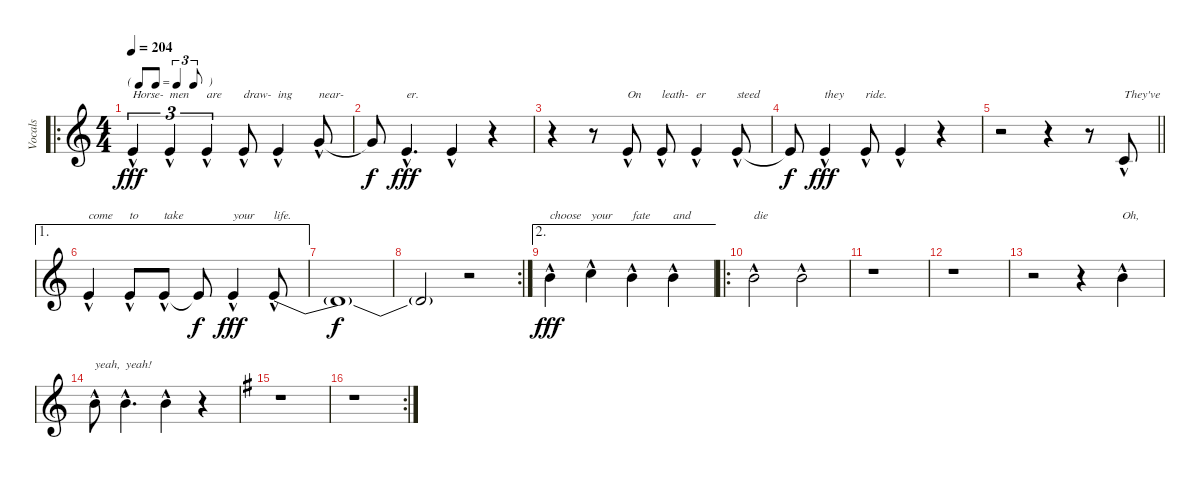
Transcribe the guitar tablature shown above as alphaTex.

\track ("Vocals" "Vocals") {instrument synthbrass2}
\staff {score}
\tuning (E4 B3 G3 D3 A2 E2) {hide}
\ro
\ts (4 4)
\tf triplet8th
\tempo 204
\clef g2
\ks c
0.1{hac}.4{tu (3 2) txt "Horse-" dy fff} 0.1{hac}.4{tu (3 2) txt "men"} 0.1{hac}.4{tu (3 2) txt "are"} 0.1{hac}.8{txt "draw-"} 0.1{hac}.4{txt "ing"} 3.1{hac}.8{txt "near-"} |
3.1{t}.8{dy f} 5.2{hac}.4{d txt "er." dy fff} 5.2{hac}.4 r.4 |
r.4 r.8 0.1{hac}.8{txt "On"} 0.1{hac}.8{txt "leath-"} 0.1{hac}.4{txt "er"} 0.1{hac}.8{txt "steed"} |
0.1{t}.8{dy f} 0.1{hac}.4{txt "they" dy fff} 5.2{hac}.8{txt "ride."} 5.2{hac}.4 r.4 |
\barLineRight lightlight
r.2 r.4 r.8 1.2{hac}.8{txt "They've"} |
\ae 1
0.1{hac}.4{txt "come"} 0.1{hac}.8{txt "to"} 0.1{hac}.8{txt "take"} 0.1{t}.8{dy f} 0.1{hac}.4{txt "your" dy fff} 3.2{be (custom 0 4 20 4 40 0 60 0) hac}.8{txt "life."} |
3.2{t}.1{dy f} |
\rc 2
3.2{t}.2 r.2 |
\ae 2
7.1{hac}.4{txt "choose" dy fff} 8.1{hac}.4{txt "your"} 7.1{hac}.4{txt "fate"} 7.1{hac}.4{txt "and"} |
\ro
7.1{hac}.2{txt "die"} 7.1{hac}.2 |
r.1 |
r.1 |
r.2 r.4 7.1{hac}.4{txt "Oh,"} |
7.1{hac}.8{txt "yeah,"} 7.1{hac}.4{d txt "yeah!"} 7.1{hac}.4 r.4 |
\ks eminor
r.1 |
\rc 2
r.1
